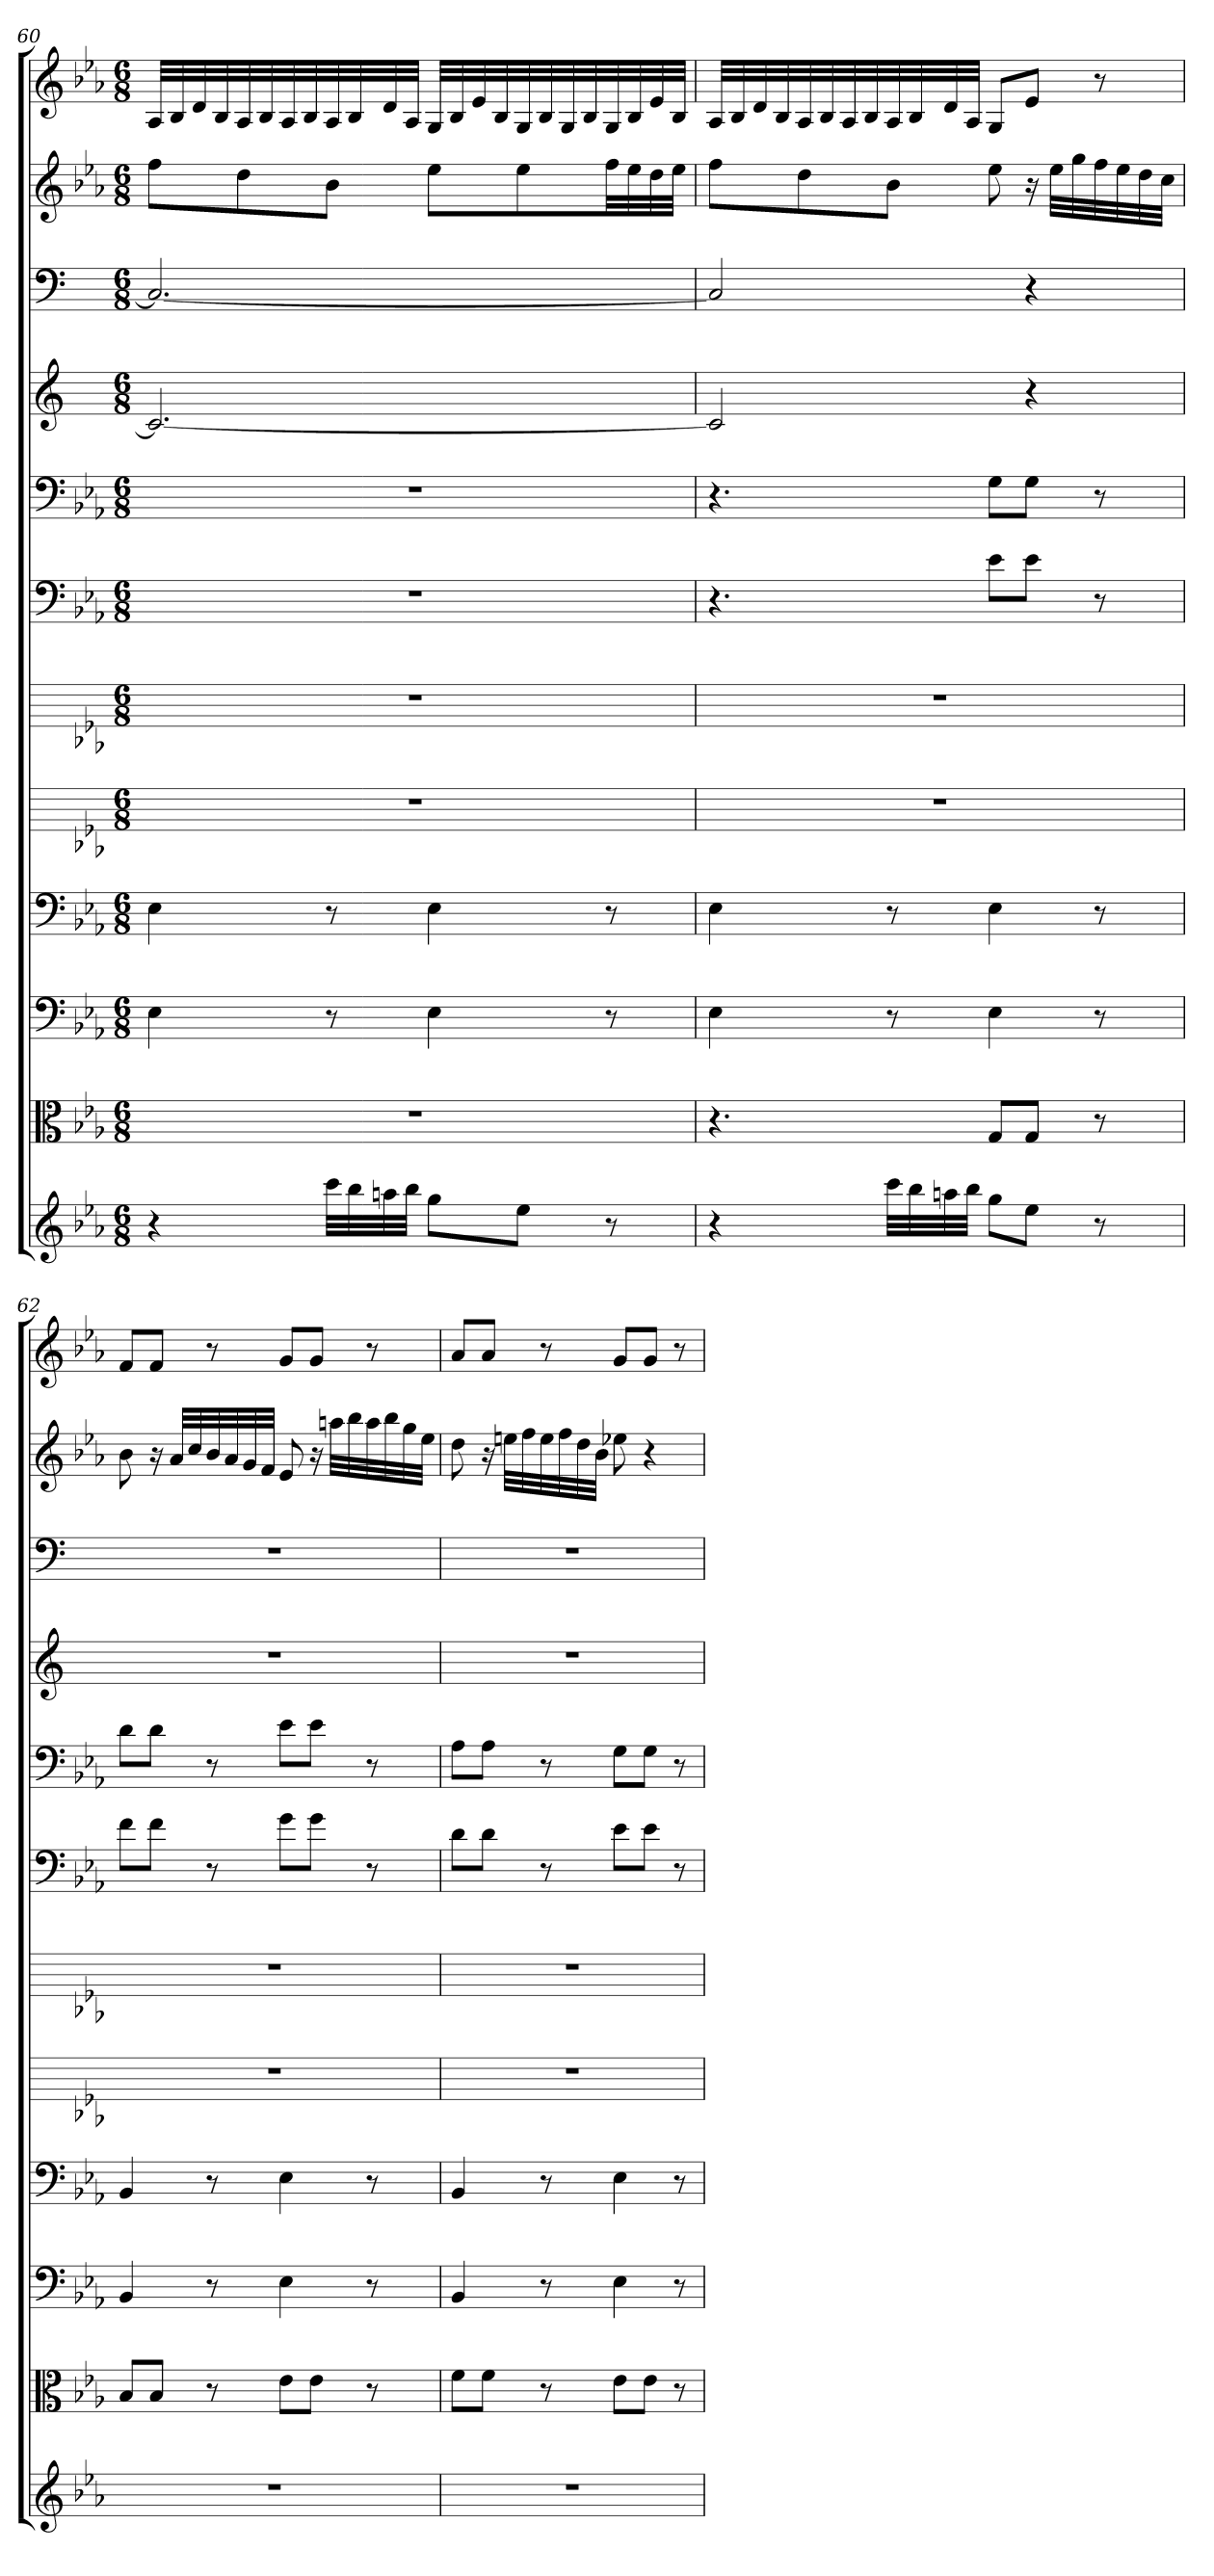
**kern	**kern	**kern	**kern	**kern	**kern	**kern	**kern	**kern	**kern	**kern	**kern
*part12	*part11	*part10	*part9	*part8	*part7	*part6	*part5	*part4	*part3	*part2	*part1
*staff12	*staff11	*staff10	*staff9	*staff8	*staff7	*staff6	*staff5	*staff4	*staff3	*staff2	*staff1
*	*clefC3	*clefF4	*clefF4	*	*	*clefF4	*clefF4	*	*	*	*
*k[b-e-a-]	*k[b-e-a-]	*k[b-e-a-]	*k[b-e-a-]	*k[b-e-a-]	*k[b-e-a-]	*k[b-e-a-]	*k[b-e-a-]	*k[]	*k[]	*k[b-e-a-]	*k[b-e-a-]
*E-:	*E-:	*E-:	*E-:	*E-:	*E-:	*E-:	*E-:	*	*	*E-:	*E-:
*M6/8	*M6/8	*M6/8	*M6/8	*M6/8	*M6/8	*M6/8	*M6/8	*M6/8	*M6/8	*M6/8	*M6/8
=60	=60	=60	=60	=60	=60	=60	=60	=60	=60	=60	=60
4r	2.r	4E-	4E-	2.r	2.r	2.r	2.r	2.c_	2.C_	8ffL	32A-LLL
.	.	.	.	.	.	.	.	.	.	.	32B-
.	.	.	.	.	.	.	.	.	.	.	32d
.	.	.	.	.	.	.	.	.	.	.	32B-
.	.	.	.	.	.	.	.	.	.	8dd	32A-
.	.	.	.	.	.	.	.	.	.	.	32B-
.	.	.	.	.	.	.	.	.	.	.	32A-
.	.	.	.	.	.	.	.	.	.	.	32B-
32cccLLL	.	8r	8r	.	.	.	.	.	.	8b-J	32A-
32bb-	.	.	.	.	.	.	.	.	.	.	32B-
32aan	.	.	.	.	.	.	.	.	.	.	32d
32bb-JJJ	.	.	.	.	.	.	.	.	.	.	32A-JJJ
8ggL	.	4E-	4E-	.	.	.	.	.	.	8ee-L	32GLLL
.	.	.	.	.	.	.	.	.	.	.	32B-
.	.	.	.	.	.	.	.	.	.	.	32e-
.	.	.	.	.	.	.	.	.	.	.	32B-
8ee-J	.	.	.	.	.	.	.	.	.	8ee-	32G
.	.	.	.	.	.	.	.	.	.	.	32B-
.	.	.	.	.	.	.	.	.	.	.	32G
.	.	.	.	.	.	.	.	.	.	.	32B-
8r	.	8r	8r	.	.	.	.	.	.	32ffLL	32G
.	.	.	.	.	.	.	.	.	.	32ee-	32B-
.	.	.	.	.	.	.	.	.	.	32dd	32e-
.	.	.	.	.	.	.	.	.	.	32ee-JJJ	32B-JJJ
=61	=61	=61	=61	=61	=61	=61	=61	=61	=61	=61	=61
4r	4.r	4E-	4E-	2.r	2.r	4.r	4.r	2c]	2C]	8ffL	32A-LLL
.	.	.	.	.	.	.	.	.	.	.	32B-
.	.	.	.	.	.	.	.	.	.	.	32d
.	.	.	.	.	.	.	.	.	.	.	32B-
.	.	.	.	.	.	.	.	.	.	8dd	32A-
.	.	.	.	.	.	.	.	.	.	.	32B-
.	.	.	.	.	.	.	.	.	.	.	32A-
.	.	.	.	.	.	.	.	.	.	.	32B-
32cccLLL	.	8r	8r	.	.	.	.	.	.	8b-J	32A-
32bb-	.	.	.	.	.	.	.	.	.	.	32B-
32aan	.	.	.	.	.	.	.	.	.	.	32d
32bb-JJJ	.	.	.	.	.	.	.	.	.	.	32A-JJJ
8ggL	8G/L	4E-	4E-	.	.	8e-\L	8G\L	.	.	8ee-	8GL
8ee-J	8G/J	.	.	.	.	8e-\J	8G\J	4r	4r	16r	8e-J
.	.	.	.	.	.	.	.	.	.	32ee-LLL	.
.	.	.	.	.	.	.	.	.	.	32gg	.
8r	8r	8r	8r	.	.	8r	8r	.	.	32ff	8r
.	.	.	.	.	.	.	.	.	.	32ee-	.
.	.	.	.	.	.	.	.	.	.	32dd	.
.	.	.	.	.	.	.	.	.	.	32ccJJJ	.
=62	=62	=62	=62	=62	=62	=62	=62	=62	=62	=62	=62
2.r	8B-/L	4BB-	4BB-	2.r	2.r	8f\L	8d\L	2.r	2.r	8b-	8fL
.	8B-/J	.	.	.	.	8f\J	8d\J	.	.	16r	8fJ
.	.	.	.	.	.	.	.	.	.	32a-LLL	.
.	.	.	.	.	.	.	.	.	.	32cc	.
.	8r	8r	8r	.	.	8r	8r	.	.	32b-	8r
.	.	.	.	.	.	.	.	.	.	32a-	.
.	.	.	.	.	.	.	.	.	.	32g	.
.	.	.	.	.	.	.	.	.	.	32fJJJ	.
.	8e-\L	4E-	4E-	.	.	8g\L	8e-\L	.	.	8e-	8gL
.	8e-\J	.	.	.	.	8g\J	8e-\J	.	.	16r	8gJ
.	.	.	.	.	.	.	.	.	.	32aanLLL	.
.	.	.	.	.	.	.	.	.	.	32bb-	.
.	8r	8r	8r	.	.	8r	8r	.	.	32aa	8r
.	.	.	.	.	.	.	.	.	.	32bb-	.
.	.	.	.	.	.	.	.	.	.	32gg	.
.	.	.	.	.	.	.	.	.	.	32ee-JJJ	.
=63	=63	=63	=63	=63	=63	=63	=63	=63	=63	=63	=63
2.r	8f\L	4BB-	4BB-	2.r	2.r	8d\L	8A-\L	2.r	2.r	8dd	8a-L
.	8f\J	.	.	.	.	8d\J	8A-\J	.	.	16r	8a-J
.	.	.	.	.	.	.	.	.	.	32eenLLL	.
.	.	.	.	.	.	.	.	.	.	32ff	.
.	8r	8r	8r	.	.	8r	8r	.	.	32ee	8r
.	.	.	.	.	.	.	.	.	.	32ff	.
.	.	.	.	.	.	.	.	.	.	32dd	.
.	.	.	.	.	.	.	.	.	.	32b-JJJ	.
.	8e-\L	4E-	4E-	.	.	8e-\L	8G\L	.	.	8ee-X	8gL
.	8e-\J	.	.	.	.	8e-\J	8G\J	.	.	4r	8gJ
.	8r	8r	8r	.	.	8r	8r	.	.	.	8r
=	=	=	=	=	=	=	=	=	=	=	=
*-	*-	*-	*-	*-	*-	*-	*-	*-	*-	*-	*-
